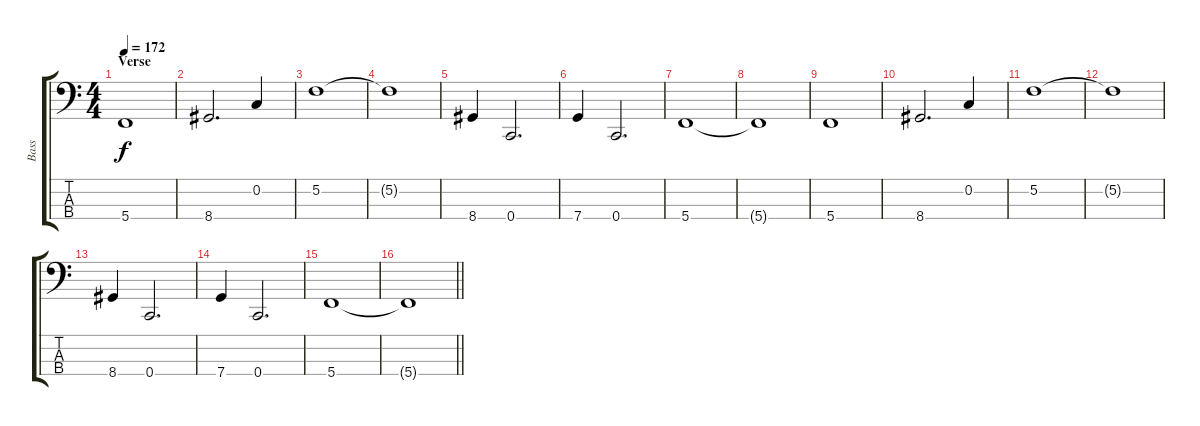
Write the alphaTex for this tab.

\track ("Bass" "Bass") {instrument electricbasspick}
\staff {score tabs}
\tuning (F2 C2 G1 C1) {hide}
\ts (4 4)
\section ("" "Verse")
\tempo 172
\clef f4
\ks c
5.4.1{dy f} |
8.4.2{d} 0.2.4 |
5.2.1 |
5.2{t}.1 |
8.4.4 0.4.2{d} |
7.4.4 0.4.2{d} |
5.4.1 |
5.4{t}.1 |
5.4.1 |
8.4.2{d} 0.2.4 |
5.2.1 |
5.2{t}.1 |
8.4.4 0.4.2{d} |
7.4.4 0.4.2{d} |
5.4.1 |
\barLineRight lightlight
5.4{t}.1
